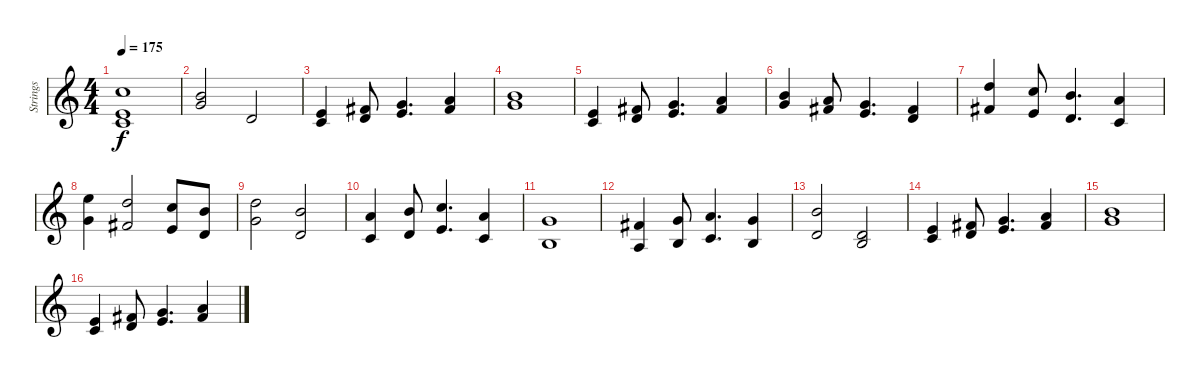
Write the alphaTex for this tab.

\track ("Strings" "Strings") {instrument violin}
\staff {score}
\tuning (E5 A4 D4 G3) {hide}
\ts (4 4)
\tempo 175
\clef g2
\ks c
(3.2{t} 2.3{t} 5.4{t}).1{dy f} |
(2.2 5.3).2 0.3.2 |
(2.3 5.4).4 (4.3 7.4).8 (5.3 9.4).4{d} (0.2 11.4).4 |
(2.2 12.4).1 |
(2.3 5.4).4 (4.3 7.4).8 (5.3 9.4).4{d} (0.2 11.4).4 |
(2.2 5.3).4 (0.2 4.3).8 (5.3 9.4).4{d} (4.3 7.4).4 |
(5.2 4.3).4 (3.2 2.3).8 (2.2 0.3).4{d} (0.2 5.4).4 |
(0.1 5.3).4 (5.2 4.3).2 (3.2 2.3).8 (2.2 0.3).8 |
(5.2 5.3).2 (2.2 0.3).2 |
(0.2 5.4).4 (2.2 0.3).8 (3.2 2.3).4{d} (0.2 5.4).4 |
(5.3 4.4).1 |
(4.3 2.4).4 (5.3 4.4).8 (7.3 5.4).4{d} (5.3 4.4).4 |
(2.2 7.4).2 (0.3 4.4).2 |
(2.3 5.4).4 (4.3 7.4).8 (5.3 9.4).4{d} (0.2 11.4).4 |
(2.2 12.4).1 |
(2.3 5.4).4 (4.3 7.4).8 (5.3 9.4).4{d} (0.2 11.4).4
